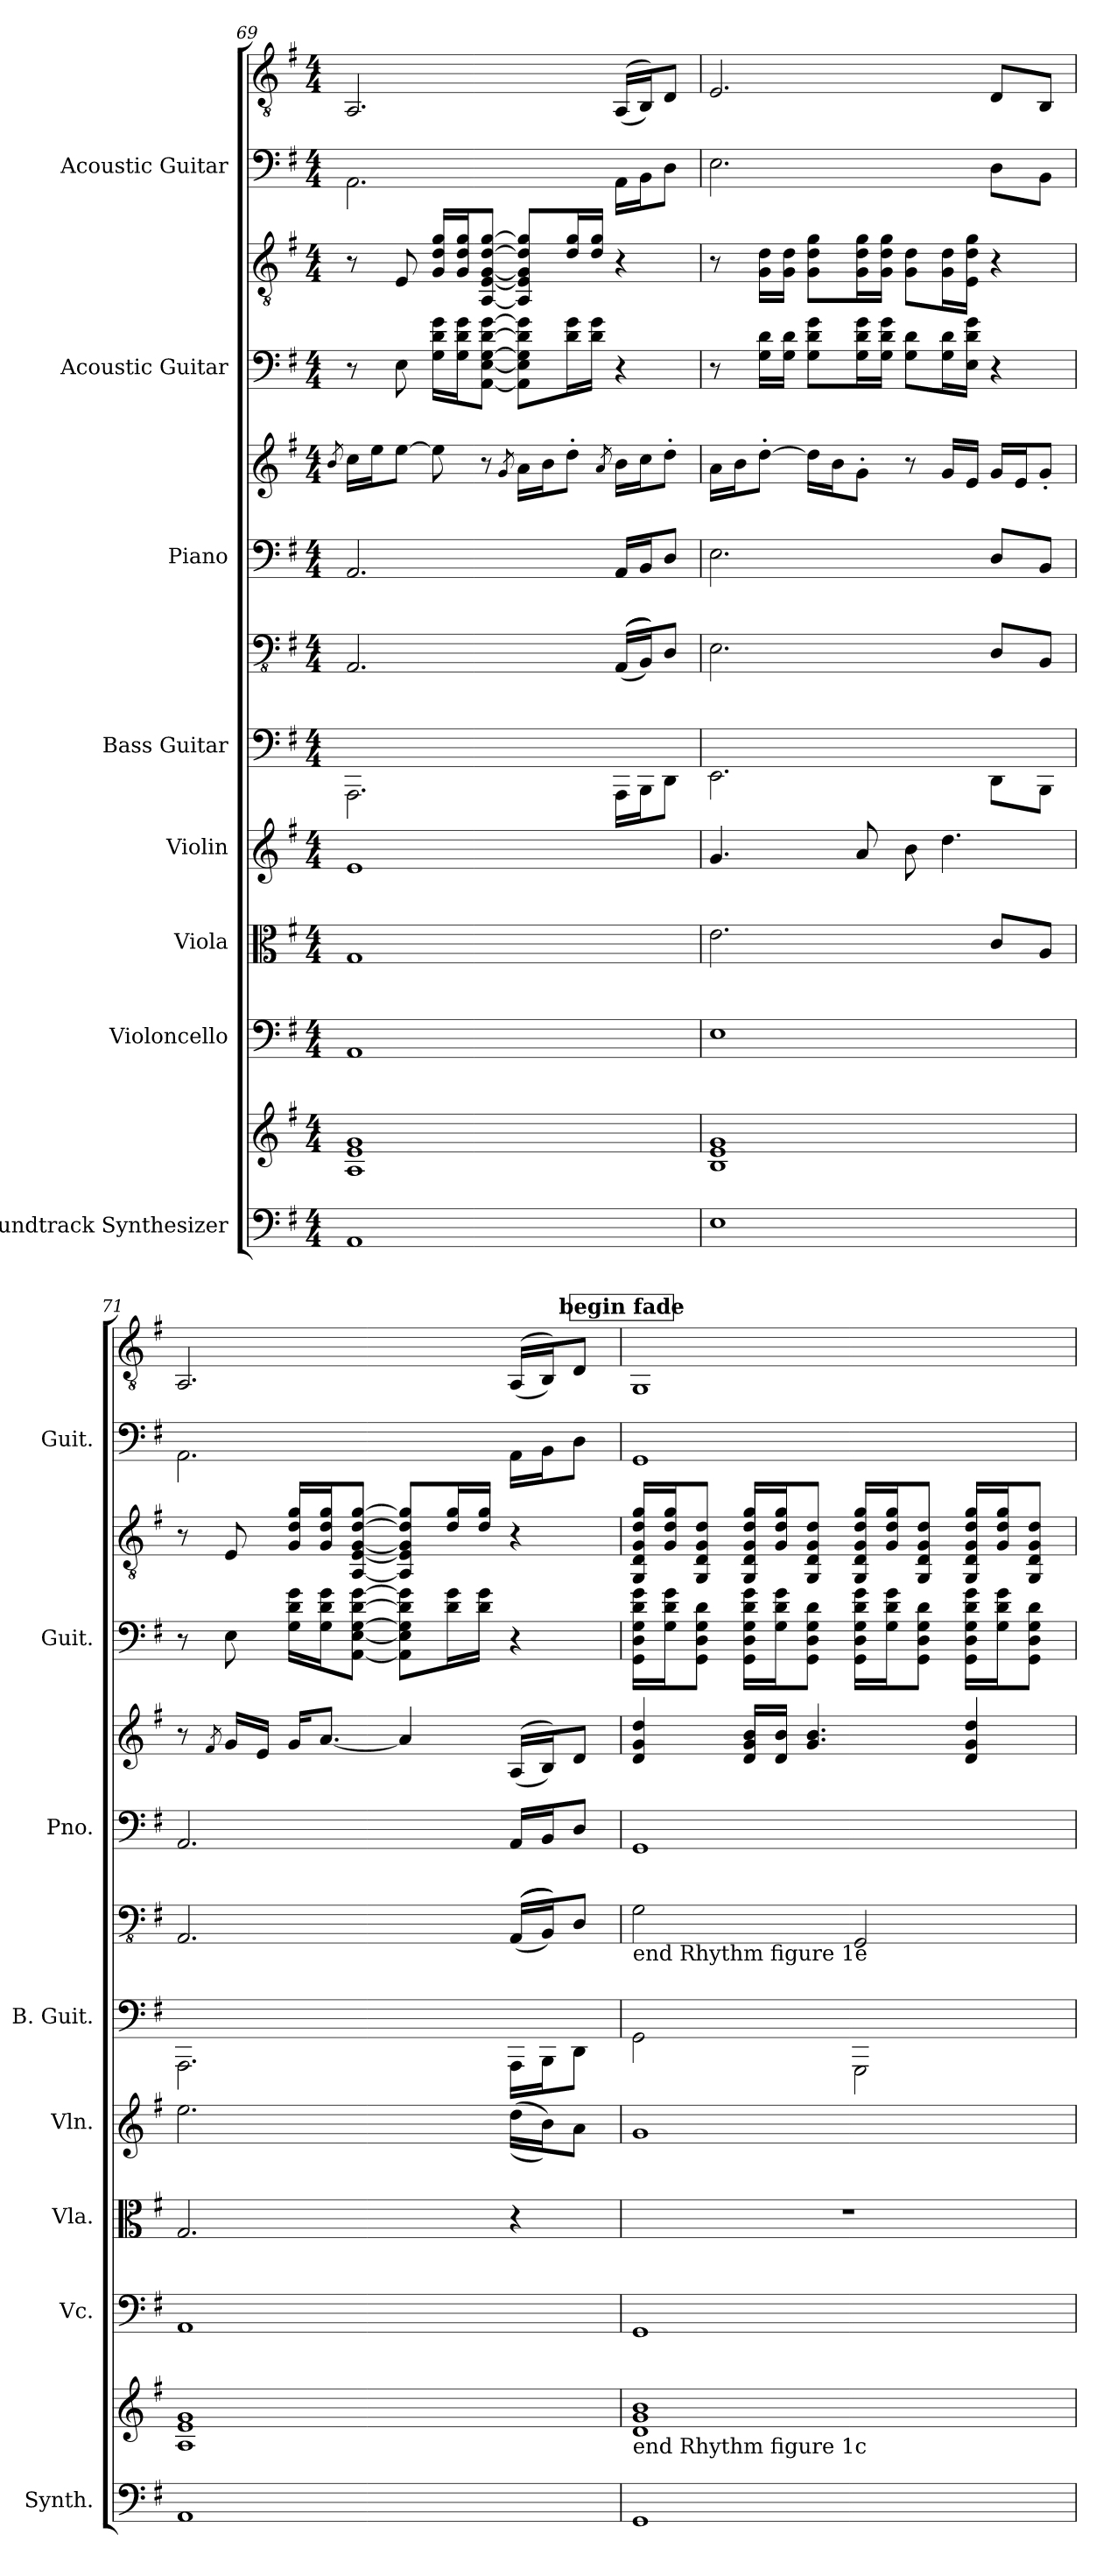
**kern	**kern	**kern	**kern	**kern	**kern	**kern	**kern	**kern	**kern	**kern	**kern	**kern
*part8	*part8	*part7	*part6	*part5	*part4	*part4	*part3	*part3	*part2	*part2	*part1	*part1
*staff13	*staff12	*staff11	*staff10	*staff9	*staff8	*staff7	*staff6	*staff5	*staff4	*staff3	*staff2	*staff1
*I"Soundtrack Synthesizer	*	*I"Violoncello	*I"Viola	*I"Violin	*I"Bass Guitar	*	*I"Piano	*	*I"Acoustic Guitar	*	*I"Acoustic Guitar	*
*I'Synth.	*	*I'Vc.	*I'Vla.	*I'Vln.	*I'B. Guit.	*	*I'Pno.	*	*I'Guit.	*	*I'Guit.	*
!!LO:PB:g=z
*clefF4	*clefG2	*clefF4	*clefC3	*clefG2	*	*clefFv4	*clefF4	*clefG2	*	*clefGv2	*	*clefGv2
*k[f#]	*k[f#]	*k[f#]	*k[f#]	*k[f#]	*k[f#]	*k[f#]	*k[f#]	*k[f#]	*k[f#]	*k[f#]	*k[f#]	*k[f#]
*M4/4	*M4/4	*M4/4	*M4/4	*M4/4	*M4/4	*M4/4	*M4/4	*M4/4	*M4/4	*M4/4	*M4/4	*M4/4
=69	=69	=69	=69	=69	=69	=69	=69	=69	=69	=69	=69	=69
.	.	.	.	.	.	.	.	8qb/	.	.	.	.
1AA	1A 1e 1g	1AA	1G	1e	2.AAA\	2.AAA/	2.AA/	16cc\LL	8r	8r	2.AA\	2.AA/
.	.	.	.	.	.	.	.	16ee\J	.	.	.	.
.	.	.	.	.	.	.	.	[8ee\J	8E\	8E/	.	.
.	.	.	.	.	.	.	.	8ee\]	16G\ 16d\ 16g\LL	16G/ 16d/ 16g/LL	.	.
.	.	.	.	.	.	.	.	.	16G\ 16d\ 16g\J	16G/ 16d/ 16g/J	.	.
.	.	.	.	.	.	.	.	8r	[8AA\ [8E\ [8G\ [8d\ [8g\J	[8AA/ [8E/ [8G/ [8d/ [8g/J	.	.
.	.	.	.	.	.	.	.	8qg/	.	.	.	.
.	.	.	.	.	.	.	.	16a\LL	8AA\] 8E\] 8G\] 8d\] 8g\]L	8AA/] 8E/] 8G/] 8d/] 8g/]L	.	.
.	.	.	.	.	.	.	.	16b\J	.	.	.	.
.	.	.	.	.	.	.	.	8dd'\J	16d\ 16g\L	16d/ 16g/L	.	.
.	.	.	.	.	.	.	.	.	16d\ 16g\JJ	16d/ 16g/JJ	.	.
.	.	.	.	.	.	.	.	8qa/	.	.	.	.
.	.	.	.	.	16AAA\LL	((((16AAA/LL	16AA/LL	16b\LL	4r	4r	16AA\LL	((16AA/LL
.	.	.	.	.	16BBB\J	16BBB/J))))	16BB/J	16cc\J	.	.	16BB\J	16BB/J))
.	.	.	.	.	8DD\J	8DD/J	8D/J	8dd'\J	.	.	8D\J	8D/J
=70	=70	=70	=70	=70	=70	=70	=70	=70	=70	=70	=70	=70
1E	1B 1e 1g	1E	2.e\	4.g/	2.EE\	2.EE\	2.E\	16a\LL	8r	8r	2.E\	2.E/
.	.	.	.	.	.	.	.	16b\J	.	.	.	.
.	.	.	.	.	.	.	.	[8dd'\J	16G\ 16d\LL	16G\ 16d\LL	.	.
.	.	.	.	.	.	.	.	.	16G\ 16d\JJ	16G\ 16d\JJ	.	.
.	.	.	.	.	.	.	.	16dd\LL]	8G\ 8d\ 8g\L	8G\ 8d\ 8g\L	.	.
.	.	.	.	.	.	.	.	16b\J	.	.	.	.
.	.	.	.	8a/	.	.	.	8g'\J	16G\ 16d\ 16g\L	16G\ 16d\ 16g\L	.	.
.	.	.	.	.	.	.	.	.	16G\ 16d\ 16g\JJ	16G\ 16d\ 16g\JJ	.	.
.	.	.	.	8b\	.	.	.	8r	8G\ 8d\L	8G\ 8d\L	.	.
.	.	.	.	4.dd\	.	.	.	16g/LL	16G\ 16d\L	16G\ 16d\L	.	.
.	.	.	.	.	.	.	.	16e/JJ	16E\ 16d\ 16g\JJ	16E\ 16d\ 16g\JJ	.	.
.	.	.	8c/L	.	8DD\L	8DD/L	8D/L	16g/LL	4r	4r	8D\L	8D/L
.	.	.	.	.	.	.	.	16e/J	.	.	.	.
.	.	.	8A/J	.	8BBB\J	8BBB/J	8BB/J	8g'/J	.	.	8BB\J	8BB/J
!!LO:PB:g=z
=71	=71	=71	=71	=71	=71	=71	=71	=71	=71	=71	=71	=71
1AA	1A 1e 1g	1AA	2.G/	2.ee\	2.AAA\	2.AAA/	2.AA/	8r	8r	8r	2.AA\	2.AA/
.	.	.	.	.	.	.	.	8qf#/	.	.	.	.
.	.	.	.	.	.	.	.	16g/LL	8E\	8E/	.	.
.	.	.	.	.	.	.	.	16e/JJ	.	.	.	.
.	.	.	.	.	.	.	.	16g/KL	16G\ 16d\ 16g\LL	16G/ 16d/ 16g/LL	.	.
.	.	.	.	.	.	.	.	[8.a/J	16G\ 16d\ 16g\J	16G/ 16d/ 16g/J	.	.
.	.	.	.	.	.	.	.	.	[8AA\ [8E\ [8G\ [8d\ [8g\J	[8AA/ [8E/ [8G/ [8d/ [8g/J	.	.
.	.	.	.	.	.	.	.	4a/]	8AA\] 8E\] 8G\] 8d\] 8g\]L	8AA/] 8E/] 8G/] 8d/] 8g/]L	.	.
.	.	.	.	.	.	.	.	.	16d\ 16g\L	16d/ 16g/L	.	.
.	.	.	.	.	.	.	.	.	16d\ 16g\JJ	16d/ 16g/JJ	.	.
.	.	.	4r	((16dd\LL	16AAA\LL	((((16AAA/LL	16AA/LL	((16A/LL	4r	4r	16AA\LL	((16AA/LL
.	.	.	.	16b\J))	16BBB\J	16BBB/J))))	16BB/J	16B/J))	.	.	16BB\J	16BB/J))
.	.	.	.	8a\J	8DD\J	8DD/J	8D/J	8d/J	.	.	8D\J	8D/J
!!LO:REH:place=s1:a:B:fs=14:t=begin fade
=72	=72	=72	=72	=72	=72	=72	=72	=72	=72	=72	=72	=72
!	!	!	!	!	!	!LO:TX:b:t=end Rhythm figure 1e	!	!	!	!	!	!
!	!LO:TX:b:t=end Rhythm figure 1c	!	!	!	!	!	!	!	!	!	!	!
1GG	1d 1g 1b	1GG	1r	1g	2GG\	2GG\	1GG	4d/ 4g/ 4dd/	16GG\ 16D\ 16G\ 16d\ 16g\LL	16GG/ 16D/ 16G/ 16d/ 16g/LL	1GG	1GG
.	.	.	.	.	.	.	.	.	16G\ 16d\ 16g\J	16G/ 16d/ 16g/J	.	.
.	.	.	.	.	.	.	.	.	8GG\ 8D\ 8G\ 8d\J	8GG/ 8D/ 8G/ 8d/J	.	.
.	.	.	.	.	.	.	.	16d/ 16g/ 16b/LL	16GG\ 16D\ 16G\ 16d\ 16g\LL	16GG/ 16D/ 16G/ 16d/ 16g/LL	.	.
.	.	.	.	.	.	.	.	16d/ 16b/JJ	16G\ 16d\ 16g\J	16G/ 16d/ 16g/J	.	.
.	.	.	.	.	.	.	.	4.g/ 4.b/	8GG\ 8D\ 8G\ 8d\J	8GG/ 8D/ 8G/ 8d/J	.	.
.	.	.	.	.	2GGG\	2GGG/	.	.	16GG\ 16D\ 16G\ 16d\ 16g\LL	16GG/ 16D/ 16G/ 16d/ 16g/LL	.	.
.	.	.	.	.	.	.	.	.	16G\ 16d\ 16g\J	16G/ 16d/ 16g/J	.	.
.	.	.	.	.	.	.	.	.	8GG\ 8D\ 8G\ 8d\J	8GG/ 8D/ 8G/ 8d/J	.	.
.	.	.	.	.	.	.	.	4d/ 4g/ 4dd/	16GG\ 16D\ 16G\ 16d\ 16g\LL	16GG/ 16D/ 16G/ 16d/ 16g/LL	.	.
.	.	.	.	.	.	.	.	.	16G\ 16d\ 16g\J	16G/ 16d/ 16g/J	.	.
.	.	.	.	.	.	.	.	.	8GG\ 8D\ 8G\ 8d\J	8GG/ 8D/ 8G/ 8d/J	.	.
=	=	=	=	=	=	=	=	=	=	=	=	=
*-	*-	*-	*-	*-	*-	*-	*-	*-	*-	*-	*-	*-
